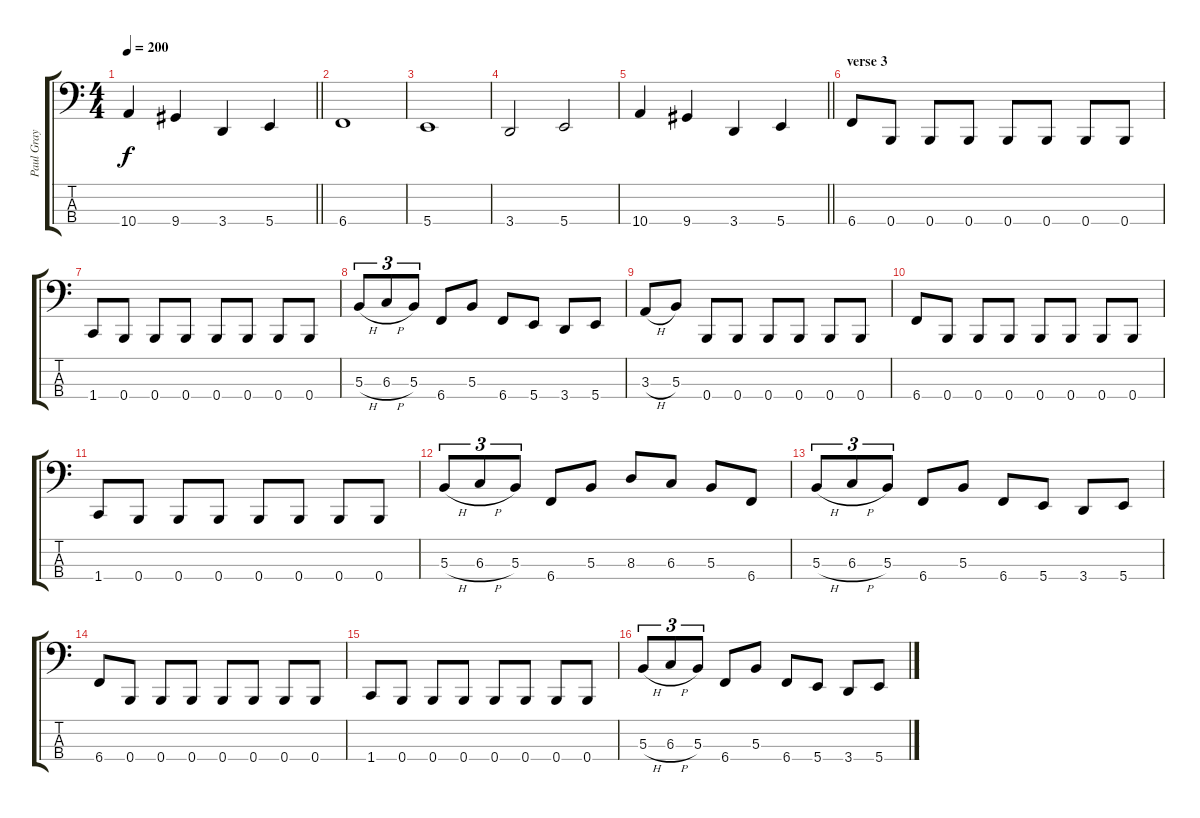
\track ("Paul Gray" "Paul Gray") {instrument electricbasspick}
\staff {score tabs}
\tuning (E2 B1 Gb1 B0) {hide}
\ts (4 4)
\tempo 200
\clef f4
\barLineRight lightlight
\ks c
10.4.4{dy f} 9.4.4 3.4.4 5.4.4 |
6.4.1 |
5.4.1 |
3.4.2 5.4.2 |
\barLineRight lightlight
10.4.4 9.4.4 3.4.4 5.4.4 |
\section ("" "verse 3")
6.4.8 0.4.8 0.4.8 0.4.8 0.4.8 0.4.8 0.4.8 0.4.8 |
1.4.8 0.4.8 0.4.8 0.4.8 0.4.8 0.4.8 0.4.8 0.4.8 |
5.3{h}.8{tu (3 2)} 6.3{h}.8{tu (3 2)} 5.3.8{tu (3 2)} 6.4.8 5.3.8 6.4.8 5.4.8 3.4.8 5.4.8 |
3.3{h}.8 5.3.8 0.4.8 0.4.8 0.4.8 0.4.8 0.4.8 0.4.8 |
6.4.8 0.4.8 0.4.8 0.4.8 0.4.8 0.4.8 0.4.8 0.4.8 |
1.4.8 0.4.8 0.4.8 0.4.8 0.4.8 0.4.8 0.4.8 0.4.8 |
5.3{h}.8{tu (3 2)} 6.3{h}.8{tu (3 2)} 5.3.8{tu (3 2)} 6.4.8 5.3.8 8.3.8 6.3.8 5.3.8 6.4.8 |
5.3{h}.8{tu (3 2)} 6.3{h}.8{tu (3 2)} 5.3.8{tu (3 2)} 6.4.8 5.3.8 6.4.8 5.4.8 3.4.8 5.4.8 |
6.4.8 0.4.8 0.4.8 0.4.8 0.4.8 0.4.8 0.4.8 0.4.8 |
1.4.8 0.4.8 0.4.8 0.4.8 0.4.8 0.4.8 0.4.8 0.4.8 |
5.3{h}.8{tu (3 2)} 6.3{h}.8{tu (3 2)} 5.3.8{tu (3 2)} 6.4.8 5.3.8 6.4.8 5.4.8 3.4.8 5.4.8
